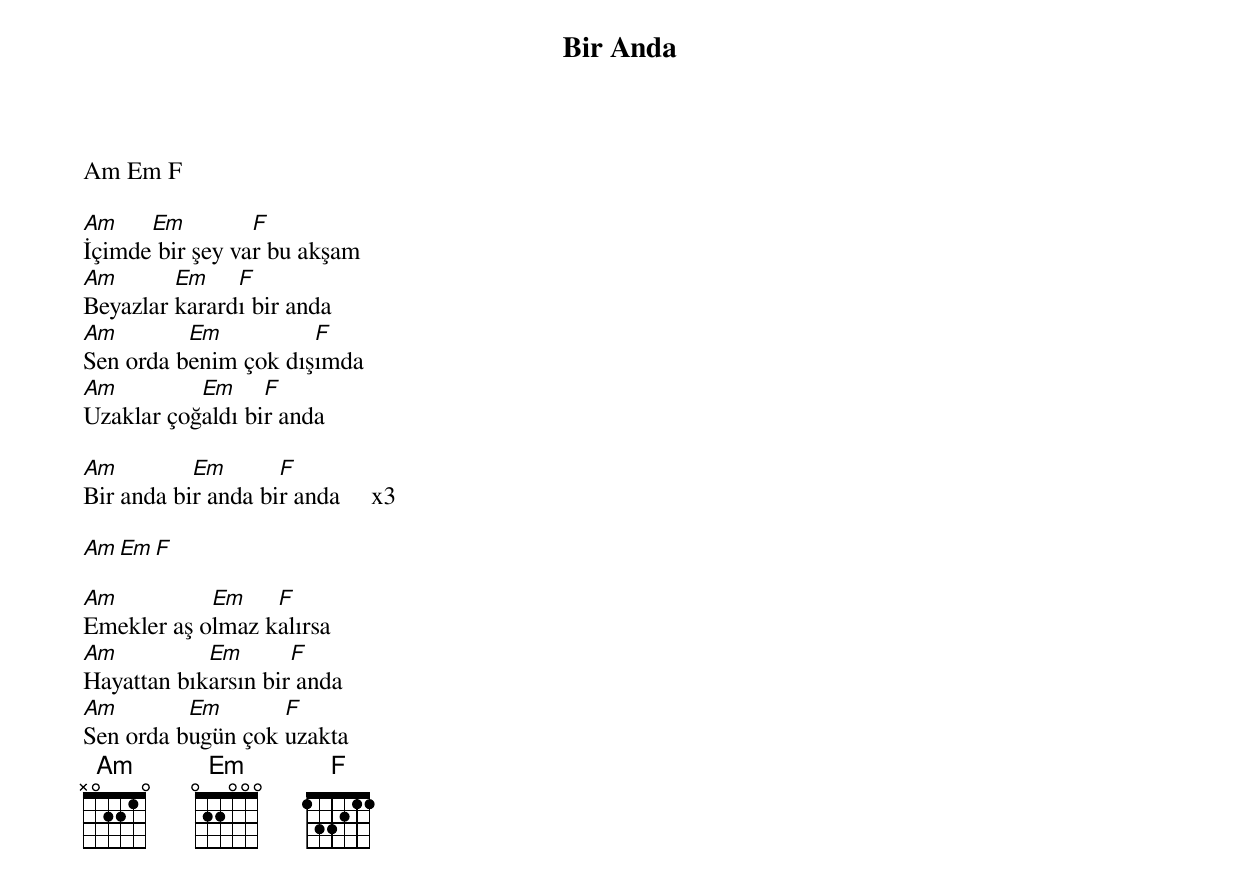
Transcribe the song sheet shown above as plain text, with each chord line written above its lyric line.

{title: Bir Anda}
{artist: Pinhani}

Am Em F

Am    Em         F
İçimde bir şey var bu akşam
Am       Em    F
Beyazlar karardı bir anda
Am        Em          F
Sen orda benim çok dışımda
Am         Em     F
Uzaklar çoğaldı bir anda

Am         Em       F
Bir anda bir anda bir anda     x3

Am   Em   F

Am          Em    F
Emekler aş olmaz kalırsa
Am          Em       F
Hayattan bıkarsın bir anda
Am        Em       F
Sen orda bugün çok uzakta
